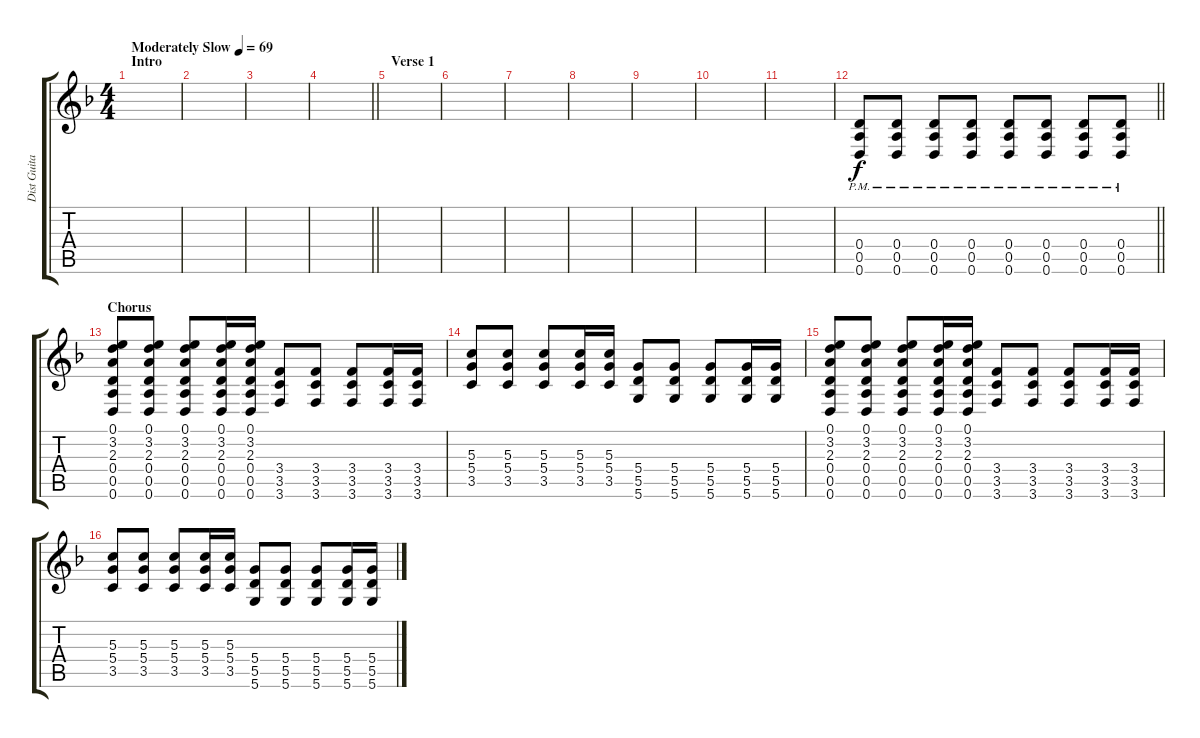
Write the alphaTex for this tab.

\track ("Dist Guitar" "Dist Guita") {instrument distortionguitar}
\staff {score tabs}
\tuning (E4 B3 G3 D3 A2 D2) {hide}
\ts (4 4)
\section ("" "Intro")
\tempo (69 "Moderately Slow")
\clef g2
\ks dminor
|
|
|
\barLineRight lightlight
|
\section ("" "Verse 1")
|
|
|
|
|
|
|
\barLineRight lightlight
(0.4{pm} 0.5{pm} 0.6{pm}).8 (0.4{pm} 0.5{pm} 0.6{pm}).8 (0.4{pm} 0.5{pm} 0.6{pm}).8 (0.4{pm} 0.5{pm} 0.6{pm}).8 (0.4{pm} 0.5{pm} 0.6{pm}).8 (0.4{pm} 0.5{pm} 0.6{pm}).8 (0.4{pm} 0.5{pm} 0.6{pm}).8 (0.4{pm} 0.5{pm} 0.6{pm}).8 |
\section ("" "Chorus")
(0.1 3.2 2.3 0.4 0.5 0.6).8 (0.1 3.2 2.3 0.4 0.5 0.6).8 (0.1 3.2 2.3 0.4 0.5 0.6).8 (0.1 3.2 2.3 0.4 0.5 0.6).16 (0.1 3.2 2.3 0.4 0.5 0.6).16 (3.4 3.5 3.6).8 (3.4 3.5 3.6).8 (3.4 3.5 3.6).8 (3.4 3.5 3.6).16 (3.4 3.5 3.6).16 |
(5.3 5.4 3.5).8 (5.3 5.4 3.5).8 (5.3 5.4 3.5).8 (5.3 5.4 3.5).16 (5.3 5.4 3.5).16 (5.4 5.5 5.6).8 (5.4 5.5 5.6).8 (5.4 5.5 5.6).8 (5.4 5.5 5.6).16 (5.4 5.5 5.6).16 |
(0.1 3.2 2.3 0.4 0.5 0.6).8 (0.1 3.2 2.3 0.4 0.5 0.6).8 (0.1 3.2 2.3 0.4 0.5 0.6).8 (0.1 3.2 2.3 0.4 0.5 0.6).16 (0.1 3.2 2.3 0.4 0.5 0.6).16 (3.4 3.5 3.6).8 (3.4 3.5 3.6).8 (3.4 3.5 3.6).8 (3.4 3.5 3.6).16 (3.4 3.5 3.6).16 |
(5.3 5.4 3.5).8 (5.3 5.4 3.5).8 (5.3 5.4 3.5).8 (5.3 5.4 3.5).16 (5.3 5.4 3.5).16 (5.4 5.5 5.6).8 (5.4 5.5 5.6).8 (5.4 5.5 5.6).8 (5.4 5.5 5.6).16 (5.4 5.5 5.6).16
